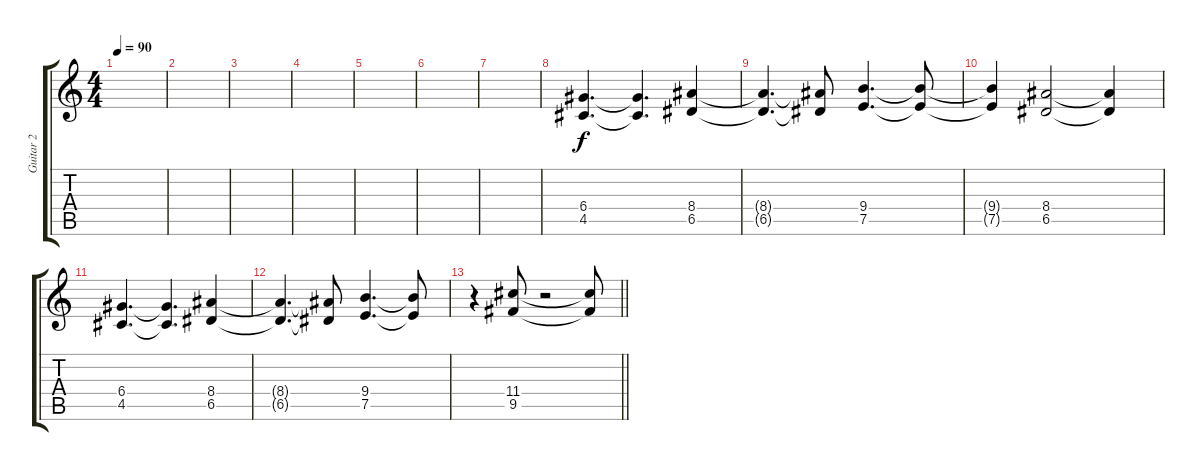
\track ("Guitar 2" "Guitar 2") {instrument distortionguitar}
\staff {score tabs}
\tuning (E4 B3 G3 D3 A2 E2) {hide}
\ts (4 4)
\tempo 90
\clef g2
\ks c
|
|
|
|
|
|
|
(6.4 4.5).4{d} (6.4{t} 4.5{t}).4{d} (8.4 6.5).4 |
(8.4{t} 6.5{t}).4{d} (8.4{t} 6.5{t}).8 (9.4 7.5).4{d} (9.4{t} 7.5{t}).8 |
(9.4{t} 7.5{t}).4 (8.4 6.5).2 (8.4{t} 6.5{t}).4 |
(6.4 4.5).4{d} (6.4{t} 4.5{t}).4{d} (8.4 6.5).4 |
(8.4{t} 6.5{t}).4{d} (8.4{t} 6.5{t}).8 (9.4 7.5).4{d} (9.4{t} 7.5{t}).8 |
\barLineRight lightlight
r.4 (11.4 9.5).8 r.2 (11.4{t} 9.5{t}).8
